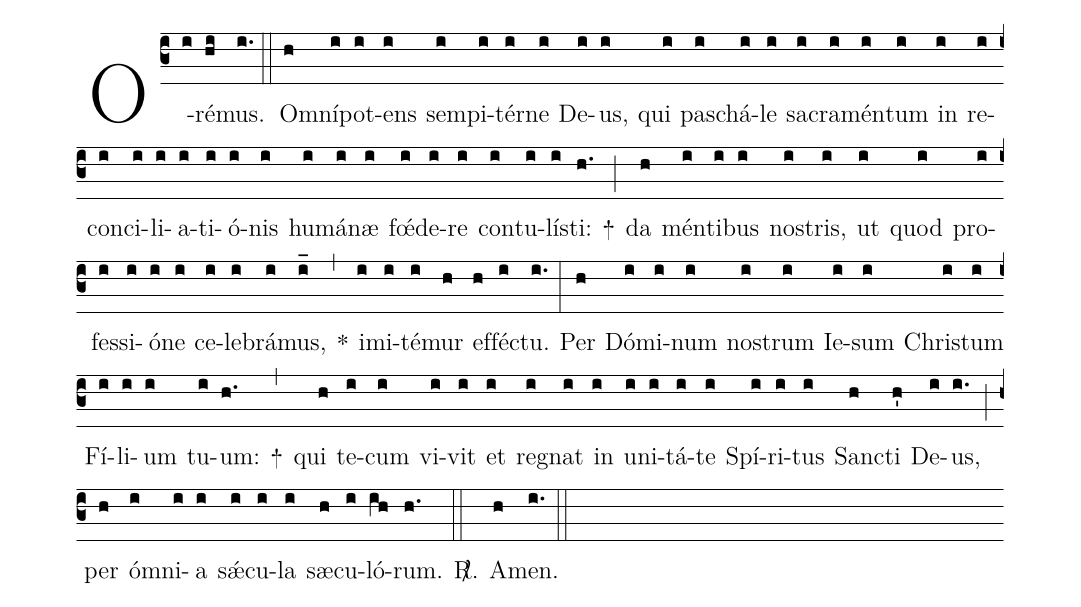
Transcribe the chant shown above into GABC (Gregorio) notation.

%%
(c3)
O(i)ré(hi)mus.(i.) (::)

Om(h)ní(i)pot(i)ens(i) sem(i)pi(i)tér(i)ne(i) De(i)us,(i) qui(i) pas(i)chá(i)le(i) sa(i)cra(i)mén(i)tum(i) in(i) re(i)con(i)ci(i)li(i)a(i)ti(i)ó(i)nis(i) hu(i)má(i)næ(i) fœ́(i)de(i)re(i) con(i)tu(i)lís(i)ti:(h.) +(;)
da(h) mén(i)ti(i)bus(i) nos(i)tris,(i) ut(i) quod(i) pro(i)fes(i)si(i)ó(i)ne(i) ce(i)le(i)brá(i)mus,(i_) *(,)
i(i)mi(i)té(i)mur(h) ef(h)féc(i)tu.(i.) (:)

Per(h) Dó(i)mi(i)num(i) nos(i)trum(i) Ie(i)sum(i) Chris(i)tum(i) Fí(i)li(i)um(i) tu(i)um:(h.) +(,)
qui(h) te(i)cum(i) vi(i)vit(i) et(i) reg(i)nat(i) in(i) u(i)ni(i)tá(i)te(i) Spí(i)ri(i)tus(i) San(h)cti(h') De(i)us,(i.) (;)
per(h) óm(i)ni(i)a(i) sǽ(i)cu(i)la(i) sæ(h)cu(i)ló(ih)rum.(h.) <sp>R/</sp>.(::)
A(h)men.(i.) (::)
